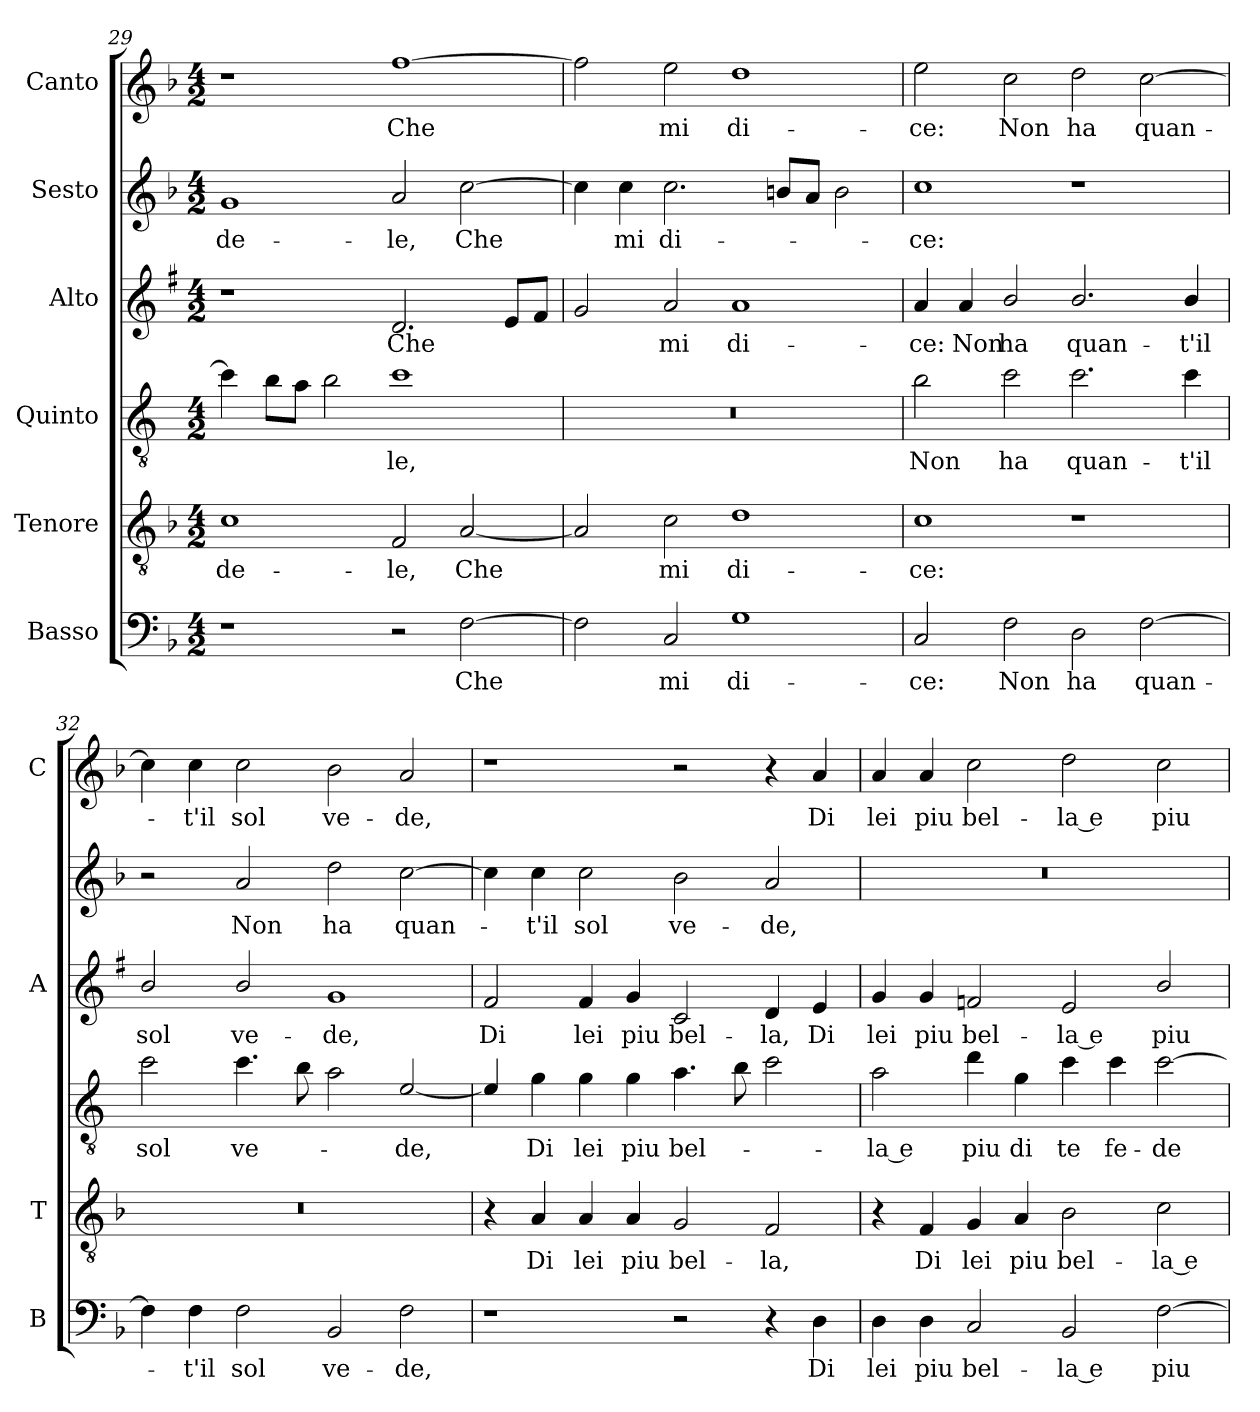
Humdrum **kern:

**kern	**text	**kern	**text	**kern	**text	**kern	**text	**kern	**text	**kern	**text
*part6	*part6	*part5	*part5	*part4	*part4	*part3	*part3	*part2	*part2	*part1	*part1
*staff6	*staff6	*staff5	*staff5	*staff4	*staff4	*staff3	*staff3	*staff2	*staff2	*staff1	*staff1
*I"Basso	*	*I"Tenore	*	*I"Quinto	*	*I"Alto	*	*I"Sesto	*	*I"Canto	*
*I'B	*	*I'T	*	*	*	*I'A	*	*	*	*I'C	*
*clefF4	*	*clefGv2	*	*clefGv2	*	*clefG2	*	*clefG2	*	*clefG2	*
*	*	*	*	*ITrd4c7	*	*ITrd1c2	*	*	*	*	*
*k[b-]	*	*k[b-]	*	*k[b-]	*	*k[b-]	*	*k[b-]	*	*k[b-]	*
*F:	*	*F:	*	*F:	*	*F:	*	*F:	*	*F:	*
*M4/2	*	*M4/2	*	*M4/2	*	*M4/2	*	*M4/2	*	*M4/2	*
=29	=29	=29	=29	=29	=29	=29	=29	=29	=29	=29	=29
!	!	!	!LO:LY:b	!	!	!	!	!	!LO:LY:b	!	!
1r	.	1c	-de-	4f\]	.	1r	.	1g	-de-	1r	.
.	.	.	.	8e\L	.	.	.	.	.	.	.
.	.	.	.	8d\J	.	.	.	.	.	.	.
.	.	.	.	2e\	.	.	.	.	.	.	.
!	!	!	!LO:LY:b	!	!LO:LY:b	!	!LO:LY:b	!	!LO:LY:b	!	!LO:LY:b
2r	.	2F/	-le,	1f	-le,	2.c/	Che	2a/	-le,	[1ff	Che
!	!LO:LY:b	!	!LO:LY:b	!	!	!	!	!	!LO:LY:b	!	!
[2F\	Che	[2A/	Che	.	.	.	.	[2cc\	Che	.	.
.	.	.	.	.	.	8d/L	.	.	.	.	.
.	.	.	.	.	.	8e/J	.	.	.	.	.
!!LO:LB:g=z
=30	=30	=30	=30	=30	=30	=30	=30	=30	=30	=30	=30
2F\]	.	2A/]	.	0r	.	2f/	.	4cc\]	.	2ff\]	.
!	!	!	!	!	!	!	!	!	!LO:LY:b	!	!
.	.	.	.	.	.	.	.	4cc\	mi	.	.
!	!LO:LY:b	!	!LO:LY:b	!	!	!	!LO:LY:b	!	!LO:LY:b	!	!LO:LY:b
2C/	mi	2c\	mi	.	.	2g/	mi	2.cc\	di-	2ee\	mi
!	!LO:LY:b	!	!LO:LY:b	!	!	!	!LO:LY:b	!	!	!	!LO:LY:b
1G	di-	1d	di-	.	.	1g	di-	.	.	1dd	di-
.	.	.	.	.	.	.	.	8bn/L	.	.	.
.	.	.	.	.	.	.	.	8a/J	.	.	.
.	.	.	.	.	.	.	.	2b\	.	.	.
=31	=31	=31	=31	=31	=31	=31	=31	=31	=31	=31	=31
!	!LO:LY:b	!	!LO:LY:b	!	!LO:LY:b	!	!LO:LY:b	!	!LO:LY:b	!	!LO:LY:b
2C/	-ce:	1c	-ce:	2e\	Non	4g/	-ce:	1cc	-ce:	2ee\	-ce:
!	!	!	!	!	!	!	!LO:LY:b	!	!	!	!
.	.	.	.	.	.	4g/	Non	.	.	.	.
!	!LO:LY:b	!	!	!	!LO:LY:b	!	!LO:LY:b	!	!	!	!LO:LY:b
2F\	Non	.	.	2f\	ha	2a/	ha	.	.	2cc\	Non
!	!LO:LY:b	!	!	!	!LO:LY:b	!	!LO:LY:b	!	!	!	!LO:LY:b
2D\	ha	1r	.	2.f\	quan-	2.a/	quan-	1r	.	2dd\	ha
!	!LO:LY:b	!	!	!	!	!	!	!	!	!	!LO:LY:b
[2F\	quan-	.	.	.	.	.	.	.	.	[2cc\	quan-
!	!	!	!	!	!LO:LY:b	!	!LO:LY:b	!	!	!	!
.	.	.	.	4f\	-t'il	4a/	-t'il	.	.	.	.
=32	=32	=32	=32	=32	=32	=32	=32	=32	=32	=32	=32
!	!	!	!	!	!LO:LY:b	!	!LO:LY:b	!	!	!	!
4F\]	.	0r	.	2f\	sol	2a/	sol	2r	.	4cc\]	.
!	!LO:LY:b	!	!	!	!	!	!	!	!	!	!LO:LY:b
4F\	-t'il	.	.	.	.	.	.	.	.	4cc\	-t'il
!	!LO:LY:b	!	!	!	!LO:LY:b	!	!LO:LY:b	!	!LO:LY:b	!	!LO:LY:b
2F\	sol	.	.	4.f\	ve-	2a/	ve-	2a/	Non	2cc\	sol
.	.	.	.	8e\	.	.	.	.	.	.	.
!	!LO:LY:b	!	!	!	!	!	!LO:LY:b	!	!LO:LY:b	!	!LO:LY:b
2BB-/	ve-	.	.	2d\	.	1f	-de,	2dd\	ha	2b-\	ve-
!	!LO:LY:b	!	!	!	!LO:LY:b	!	!	!	!LO:LY:b	!	!LO:LY:b
2F\	-de,	.	.	[2A/	-de,	.	.	[2cc\	quan-	2a/	-de,
=33	=33	=33	=33	=33	=33	=33	=33	=33	=33	=33	=33
!	!	!	!	!	!	!	!LO:LY:b	!	!	!	!
1r	.	4r	.	4A/]	.	2e/	Di	4cc\]	.	1r	.
!	!	!	!LO:LY:b	!	!LO:LY:b	!	!	!	!LO:LY:b	!	!
.	.	4A/	Di	4c\	Di	.	.	4cc\	-t'il	.	.
!	!	!	!LO:LY:b	!	!LO:LY:b	!	!LO:LY:b	!	!LO:LY:b	!	!
.	.	4A/	lei	4c\	lei	4e/	lei	2cc\	sol	.	.
!	!	!	!LO:LY:b	!	!LO:LY:b	!	!LO:LY:b	!	!	!	!
.	.	4A/	piu	4c\	piu	4f/	piu	.	.	.	.
!	!	!	!LO:LY:b	!	!LO:LY:b	!	!LO:LY:b	!	!LO:LY:b	!	!
2r	.	2G/	bel-	4.d\	bel-	2B-/	bel-	2b-\	ve-	2r	.
.	.	.	.	8e\	.	.	.	.	.	.	.
!	!	!	!LO:LY:b	!	!	!	!LO:LY:b	!	!LO:LY:b	!	!
4r	.	2F/	-la,	2f\	.	4c/	-la,	2a/	-de,	4r	.
!	!LO:LY:b	!	!	!	!	!	!LO:LY:b	!	!	!	!LO:LY:b
4D\	Di	.	.	.	.	4d/	Di	.	.	4a/	Di
!!LO:PB:g=z
=34	=34	=34	=34	=34	=34	=34	=34	=34	=34	=34	=34
!	!LO:LY:b	!	!	!	!LO:LY:b	!	!LO:LY:b	!	!	!	!LO:LY:b
4D\	lei	4r	.	2d\	-la e	4f/	lei	0r	.	4a/	lei
!	!LO:LY:b	!	!LO:LY:b	!	!	!	!LO:LY:b	!	!	!	!LO:LY:b
4D\	piu	4F/	Di	.	.	4f/	piu	.	.	4a/	piu
!	!LO:LY:b	!	!LO:LY:b	!	!LO:LY:b	!	!LO:LY:b	!	!	!	!LO:LY:b
2C/	bel-	4G/	lei	4g\	piu	2e-X/	bel-	.	.	2cc\	bel-
!	!	!	!LO:LY:b	!	!LO:LY:b	!	!	!	!	!	!
.	.	4A/	piu	4c\	di	.	.	.	.	.	.
!	!LO:LY:b	!	!LO:LY:b	!	!LO:LY:b	!	!LO:LY:b	!	!	!	!LO:LY:b
2BB-/	-la e	2B-\	bel-	4f\	te	2d/	-la e	.	.	2dd\	-la e
!	!	!	!	!	!LO:LY:b	!	!	!	!	!	!
.	.	.	.	4f\	fe-	.	.	.	.	.	.
!	!LO:LY:b	!	!LO:LY:b	!	!LO:LY:b	!	!LO:LY:b	!	!	!	!LO:LY:b
[2F\	piu	2c\	-la e	[2f\	-de-	2a/	piu	.	.	2cc\	piu
=	=	=	=	=	=	=	=	=	=	=	=
*-	*-	*-	*-	*-	*-	*-	*-	*-	*-	*-	*-
